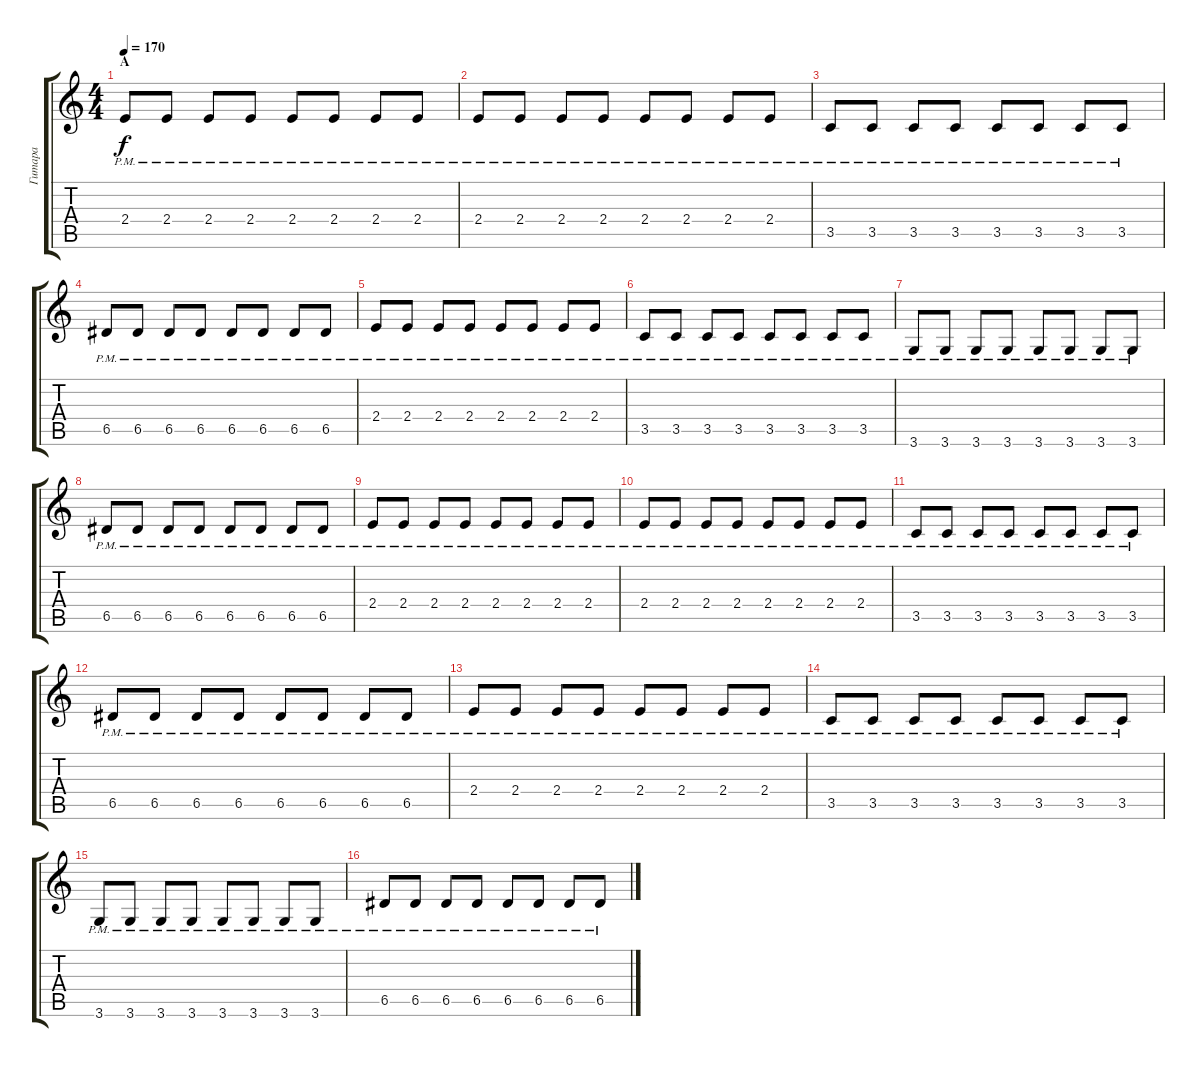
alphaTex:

\track ("Гитара" "Гитара") {instrument acousticguitarsteel}
\staff {score tabs}
\tuning (E4 B3 G3 D3 A2 E2) {hide}
\ts (4 4)
\section ("" "A")
\tempo 170
\clef g2
\ks c
2.4{pm}.8{dy f instrument distortionguitar} 2.4{pm}.8 2.4{pm}.8 2.4{pm}.8 2.4{pm}.8 2.4{pm}.8 2.4{pm}.8 2.4{pm}.8 |
2.4{pm}.8 2.4{pm}.8 2.4{pm}.8 2.4{pm}.8 2.4{pm}.8 2.4{pm}.8 2.4{pm}.8 2.4{pm}.8 |
3.5{pm}.8 3.5{pm}.8 3.5{pm}.8 3.5{pm}.8 3.5{pm}.8 3.5{pm}.8 3.5{pm}.8 3.5{pm}.8 |
6.5{pm}.8 6.5{pm}.8 6.5{pm}.8 6.5{pm}.8 6.5{pm}.8 6.5{pm}.8 6.5{pm}.8 6.5{pm}.8 |
2.4{pm}.8 2.4{pm}.8 2.4{pm}.8 2.4{pm}.8 2.4{pm}.8 2.4{pm}.8 2.4{pm}.8 2.4{pm}.8 |
3.5{pm}.8 3.5{pm}.8 3.5{pm}.8 3.5{pm}.8 3.5{pm}.8 3.5{pm}.8 3.5{pm}.8 3.5{pm}.8 |
3.6{pm}.8 3.6{pm}.8 3.6{pm}.8 3.6{pm}.8 3.6{pm}.8 3.6{pm}.8 3.6{pm}.8 3.6{pm}.8 |
6.5{pm}.8 6.5{pm}.8 6.5{pm}.8 6.5{pm}.8 6.5{pm}.8 6.5{pm}.8 6.5{pm}.8 6.5{pm}.8 |
2.4{pm}.8{instrument distortionguitar} 2.4{pm}.8 2.4{pm}.8 2.4{pm}.8 2.4{pm}.8 2.4{pm}.8 2.4{pm}.8 2.4{pm}.8 |
2.4{pm}.8 2.4{pm}.8 2.4{pm}.8 2.4{pm}.8 2.4{pm}.8 2.4{pm}.8 2.4{pm}.8 2.4{pm}.8 |
3.5{pm}.8 3.5{pm}.8 3.5{pm}.8 3.5{pm}.8 3.5{pm}.8 3.5{pm}.8 3.5{pm}.8 3.5{pm}.8 |
6.5{pm}.8 6.5{pm}.8 6.5{pm}.8 6.5{pm}.8 6.5{pm}.8 6.5{pm}.8 6.5{pm}.8 6.5{pm}.8 |
2.4{pm}.8 2.4{pm}.8 2.4{pm}.8 2.4{pm}.8 2.4{pm}.8 2.4{pm}.8 2.4{pm}.8 2.4{pm}.8 |
3.5{pm}.8 3.5{pm}.8 3.5{pm}.8 3.5{pm}.8 3.5{pm}.8 3.5{pm}.8 3.5{pm}.8 3.5{pm}.8 |
3.6{pm}.8 3.6{pm}.8 3.6{pm}.8 3.6{pm}.8 3.6{pm}.8 3.6{pm}.8 3.6{pm}.8 3.6{pm}.8 |
6.5{pm}.8 6.5{pm}.8 6.5{pm}.8 6.5{pm}.8 6.5{pm}.8 6.5{pm}.8 6.5{pm}.8 6.5{pm}.8
